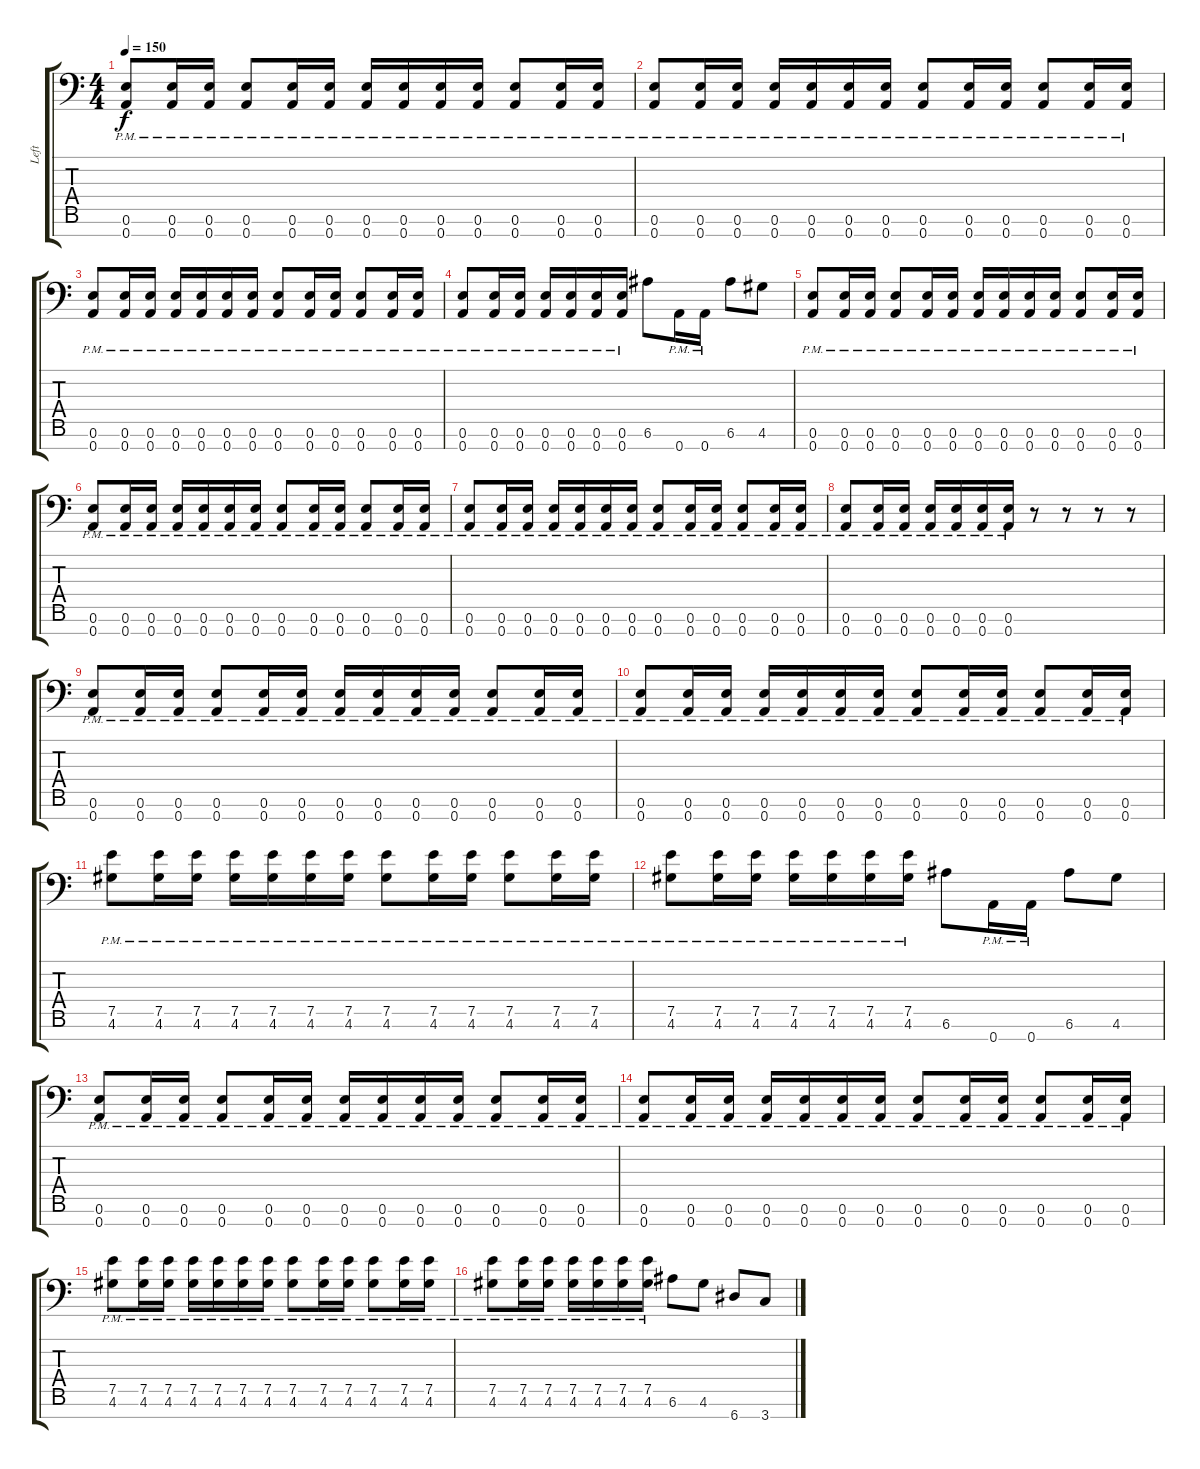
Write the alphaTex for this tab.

\track ("Left" "Left") {instrument distortionguitar}
\staff {score tabs}
\tuning (E4 B3 G3 D3 A2 E2 A1) {hide}
\ts (4 4)
\tempo 150
\clef f4
\ks c
(0.6{pm} 0.7{pm}).8{dy f} (0.6{pm} 0.7{pm}).16 (0.6{pm} 0.7{pm}).16 (0.6{pm} 0.7{pm}).8 (0.6{pm} 0.7{pm}).16 (0.6{pm} 0.7{pm}).16 (0.6{pm} 0.7{pm}).16 (0.6{pm} 0.7{pm}).16 (0.6{pm} 0.7{pm}).16 (0.6{pm} 0.7{pm}).16 (0.6{pm} 0.7{pm}).8 (0.6{pm} 0.7{pm}).16 (0.6{pm} 0.7{pm}).16 |
(0.6{pm} 0.7{pm}).8 (0.6{pm} 0.7{pm}).16 (0.6{pm} 0.7{pm}).16 (0.6{pm} 0.7{pm}).16 (0.6{pm} 0.7{pm}).16 (0.6{pm} 0.7{pm}).16 (0.6{pm} 0.7{pm}).16 (0.6{pm} 0.7{pm}).8 (0.6{pm} 0.7{pm}).16 (0.6{pm} 0.7{pm}).16 (0.6{pm} 0.7{pm}).8 (0.6{pm} 0.7{pm}).16 (0.6{pm} 0.7{pm}).16 |
(0.6{pm} 0.7{pm}).8 (0.6{pm} 0.7{pm}).16 (0.6{pm} 0.7{pm}).16 (0.6{pm} 0.7{pm}).16 (0.6{pm} 0.7{pm}).16 (0.6{pm} 0.7{pm}).16 (0.6{pm} 0.7{pm}).16 (0.6{pm} 0.7{pm}).8 (0.6{pm} 0.7{pm}).16 (0.6{pm} 0.7{pm}).16 (0.6{pm} 0.7{pm}).8 (0.6{pm} 0.7{pm}).16 (0.6{pm} 0.7{pm}).16 |
(0.6{pm} 0.7{pm}).8 (0.6{pm} 0.7{pm}).16 (0.6{pm} 0.7{pm}).16 (0.6{pm} 0.7{pm}).16 (0.6{pm} 0.7{pm}).16 (0.6{pm} 0.7{pm}).16 (0.6{pm} 0.7{pm}).16 6.6.8 0.7{pm}.16 0.7{pm}.16 6.6.8 4.6.8 |
(0.6{pm} 0.7{pm}).8 (0.6{pm} 0.7{pm}).16 (0.6{pm} 0.7{pm}).16 (0.6{pm} 0.7{pm}).8 (0.6{pm} 0.7{pm}).16 (0.6{pm} 0.7{pm}).16 (0.6{pm} 0.7{pm}).16 (0.6{pm} 0.7{pm}).16 (0.6{pm} 0.7{pm}).16 (0.6{pm} 0.7{pm}).16 (0.6{pm} 0.7{pm}).8 (0.6{pm} 0.7{pm}).16 (0.6{pm} 0.7{pm}).16 |
(0.6{pm} 0.7{pm}).8 (0.6{pm} 0.7{pm}).16 (0.6{pm} 0.7{pm}).16 (0.6{pm} 0.7{pm}).16 (0.6{pm} 0.7{pm}).16 (0.6{pm} 0.7{pm}).16 (0.6{pm} 0.7{pm}).16 (0.6{pm} 0.7{pm}).8 (0.6{pm} 0.7{pm}).16 (0.6{pm} 0.7{pm}).16 (0.6{pm} 0.7{pm}).8 (0.6{pm} 0.7{pm}).16 (0.6{pm} 0.7{pm}).16 |
(0.6{pm} 0.7{pm}).8 (0.6{pm} 0.7{pm}).16 (0.6{pm} 0.7{pm}).16 (0.6{pm} 0.7{pm}).16 (0.6{pm} 0.7{pm}).16 (0.6{pm} 0.7{pm}).16 (0.6{pm} 0.7{pm}).16 (0.6{pm} 0.7{pm}).8 (0.6{pm} 0.7{pm}).16 (0.6{pm} 0.7{pm}).16 (0.6{pm} 0.7{pm}).8 (0.6{pm} 0.7{pm}).16 (0.6{pm} 0.7{pm}).16 |
(0.6{pm} 0.7{pm}).8 (0.6{pm} 0.7{pm}).16 (0.6{pm} 0.7{pm}).16 (0.6{pm} 0.7{pm}).16 (0.6{pm} 0.7{pm}).16 (0.6{pm} 0.7{pm}).16 (0.6{pm} 0.7{pm}).16 r.8 r.8 r.8 r.8 |
(0.6{pm} 0.7{pm}).8 (0.6{pm} 0.7{pm}).16 (0.6{pm} 0.7{pm}).16 (0.6{pm} 0.7{pm}).8 (0.6{pm} 0.7{pm}).16 (0.6{pm} 0.7{pm}).16 (0.6{pm} 0.7{pm}).16 (0.6{pm} 0.7{pm}).16 (0.6{pm} 0.7{pm}).16 (0.6{pm} 0.7{pm}).16 (0.6{pm} 0.7{pm}).8 (0.6{pm} 0.7{pm}).16 (0.6{pm} 0.7{pm}).16 |
(0.6{pm} 0.7{pm}).8 (0.6{pm} 0.7{pm}).16 (0.6{pm} 0.7{pm}).16 (0.6{pm} 0.7{pm}).16 (0.6{pm} 0.7{pm}).16 (0.6{pm} 0.7{pm}).16 (0.6{pm} 0.7{pm}).16 (0.6{pm} 0.7{pm}).8 (0.6{pm} 0.7{pm}).16 (0.6{pm} 0.7{pm}).16 (0.6{pm} 0.7{pm}).8 (0.6{pm} 0.7{pm}).16 (0.6{pm} 0.7{pm}).16 |
(7.5{pm} 4.6{pm}).8 (7.5{pm} 4.6{pm}).16 (7.5{pm} 4.6{pm}).16 (7.5{pm} 4.6{pm}).16 (7.5{pm} 4.6{pm}).16 (7.5{pm} 4.6{pm}).16 (7.5{pm} 4.6{pm}).16 (7.5{pm} 4.6{pm}).8 (7.5{pm} 4.6{pm}).16 (7.5{pm} 4.6{pm}).16 (7.5{pm} 4.6{pm}).8 (7.5{pm} 4.6{pm}).16 (7.5{pm} 4.6{pm}).16 |
(7.5{pm} 4.6{pm}).8 (7.5{pm} 4.6{pm}).16 (7.5{pm} 4.6{pm}).16 (7.5{pm} 4.6{pm}).16 (7.5{pm} 4.6{pm}).16 (7.5{pm} 4.6{pm}).16 (7.5{pm} 4.6{pm}).16 6.6.8 0.7{pm}.16 0.7{pm}.16 6.6.8 4.6.8 |
(0.6{pm} 0.7{pm}).8 (0.6{pm} 0.7{pm}).16 (0.6{pm} 0.7{pm}).16 (0.6{pm} 0.7{pm}).8 (0.6{pm} 0.7{pm}).16 (0.6{pm} 0.7{pm}).16 (0.6{pm} 0.7{pm}).16 (0.6{pm} 0.7{pm}).16 (0.6{pm} 0.7{pm}).16 (0.6{pm} 0.7{pm}).16 (0.6{pm} 0.7{pm}).8 (0.6{pm} 0.7{pm}).16 (0.6{pm} 0.7{pm}).16 |
(0.6{pm} 0.7{pm}).8 (0.6{pm} 0.7{pm}).16 (0.6{pm} 0.7{pm}).16 (0.6{pm} 0.7{pm}).16 (0.6{pm} 0.7{pm}).16 (0.6{pm} 0.7{pm}).16 (0.6{pm} 0.7{pm}).16 (0.6{pm} 0.7{pm}).8 (0.6{pm} 0.7{pm}).16 (0.6{pm} 0.7{pm}).16 (0.6{pm} 0.7{pm}).8 (0.6{pm} 0.7{pm}).16 (0.6{pm} 0.7{pm}).16 |
(7.5{pm} 4.6{pm}).8 (7.5{pm} 4.6{pm}).16 (7.5{pm} 4.6{pm}).16 (7.5{pm} 4.6{pm}).16 (7.5{pm} 4.6{pm}).16 (7.5{pm} 4.6{pm}).16 (7.5{pm} 4.6{pm}).16 (7.5{pm} 4.6{pm}).8 (7.5{pm} 4.6{pm}).16 (7.5{pm} 4.6{pm}).16 (7.5{pm} 4.6{pm}).8 (7.5{pm} 4.6{pm}).16 (7.5{pm} 4.6{pm}).16 |
(7.5{pm} 4.6{pm}).8 (7.5{pm} 4.6{pm}).16 (7.5{pm} 4.6{pm}).16 (7.5{pm} 4.6{pm}).16 (7.5{pm} 4.6{pm}).16 (7.5{pm} 4.6{pm}).16 (7.5{pm} 4.6{pm}).16 6.6.8 4.6.8 6.7.8 3.7.8
